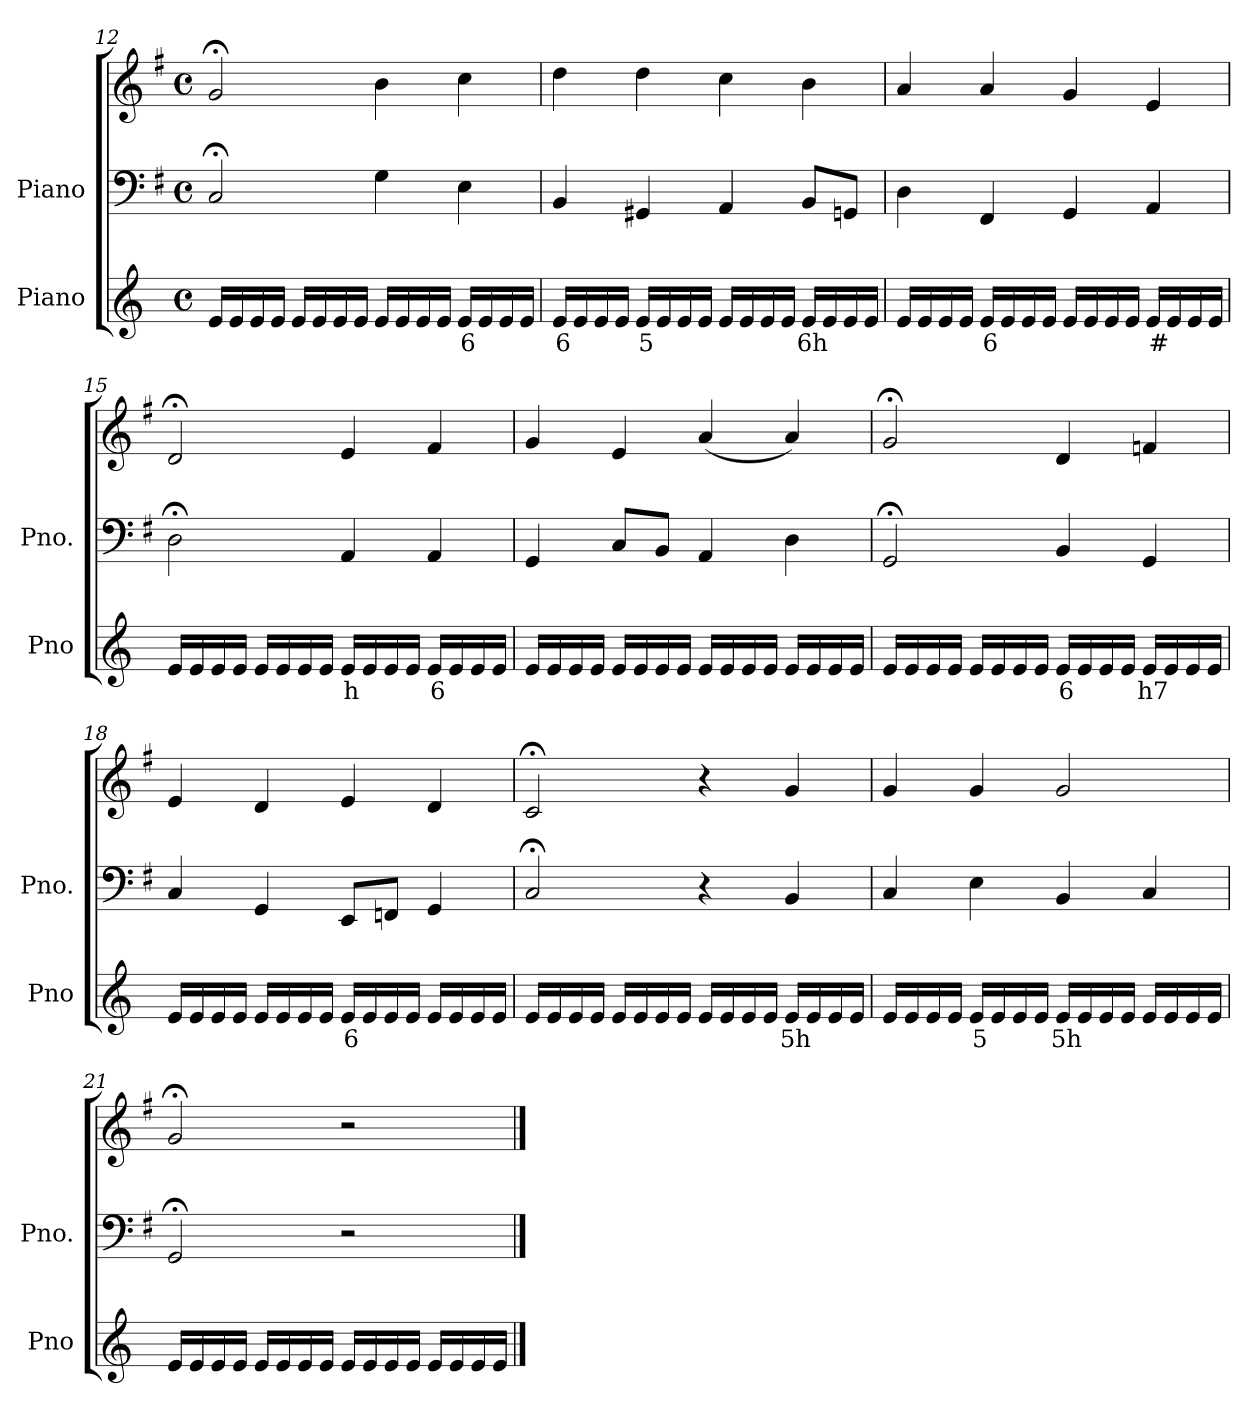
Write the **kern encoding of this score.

**kern	**text	**kern	**kern
*part2	*part2	*part1	*part1
*staff3	*staff3	*staff2	*staff1
*I"Piano	*	*I"Piano	*
*I'Pno	*	*I'Pno.	*
*clefG2	*	*clefF4	*clefG2
*k[]	*	*k[f#]	*k[f#]
*M4/4	*	*M4/4	*M4/4
*met(c)	*	*met(c)	*met(c)
=12	=12	=12	=12
16e/LL	.	2C;</	2g;</
16e/	.	.	.
16e/	.	.	.
16e/JJ	.	.	.
16e/LL	.	.	.
16e/	.	.	.
16e/	.	.	.
16e/JJ	.	.	.
16e/LL	.	4G\	4b\
16e/	.	.	.
16e/	.	.	.
16e/JJ	.	.	.
!	!LO:LY:b	!	!
16e/LL	6	4E\	4cc\
16e/	.	.	.
16e/	.	.	.
16e/JJ	.	.	.
=13	=13	=13	=13
!	!LO:LY:b	!	!
16e/LL	6	4BB/	4dd\
16e/	.	.	.
16e/	.	.	.
16e/JJ	.	.	.
!	!LO:LY:b	!	!
16e/LL	5	4GG#X/	4dd\
16e/	.	.	.
16e/	.	.	.
16e/JJ	.	.	.
16e/LL	.	4AA/	4cc\
16e/	.	.	.
16e/	.	.	.
16e/JJ	.	.	.
!	!LO:LY:b	!	!
16e/LL	6h	8BB/L	4b\
16e/	.	.	.
!	!LO:LY:b	!	!
16e/	_	8GGn/J	.
16e/JJ	.	.	.
=14	=14	=14	=14
16e/LL	.	4D\	4a/
16e/	.	.	.
16e/	.	.	.
16e/JJ	.	.	.
!	!LO:LY:b	!	!
16e/LL	6	4FF#/	4a/
16e/	.	.	.
16e/	.	.	.
16e/JJ	.	.	.
16e/LL	.	4GG/	4g/
16e/	.	.	.
16e/	.	.	.
16e/JJ	.	.	.
!	!LO:LY:b	!	!
16e/LL	#	4AA/	4e/
16e/	.	.	.
16e/	.	.	.
16e/JJ	.	.	.
=15	=15	=15	=15
16e/LL	.	2D;<\	2d;</
16e/	.	.	.
16e/	.	.	.
16e/JJ	.	.	.
16e/LL	.	.	.
16e/	.	.	.
16e/	.	.	.
16e/JJ	.	.	.
!	!LO:LY:b	!	!
16e/LL	h	4AA/	4e/
16e/	.	.	.
16e/	.	.	.
16e/JJ	.	.	.
!	!LO:LY:b	!	!
16e/LL	6	4AA/	4f#/
16e/	.	.	.
16e/	.	.	.
16e/JJ	.	.	.
=16	=16	=16	=16
16e/LL	.	4GG/	4g/
16e/	.	.	.
16e/	.	.	.
16e/JJ	.	.	.
16e/LL	.	8C/L	4e/
16e/	.	.	.
!	!LO:LY:b	!	!
16e/	_	8BB/J	.
16e/JJ	.	.	.
16e/LL	.	4AA/	(<4a/
16e/	.	.	.
16e/	.	.	.
16e/JJ	.	.	.
16e/LL	.	4D\	4a/)
16e/	.	.	.
16e/	.	.	.
16e/JJ	.	.	.
=17	=17	=17	=17
16e/LL	.	2GG;</	2g;</
16e/	.	.	.
16e/	.	.	.
16e/JJ	.	.	.
16e/LL	.	.	.
16e/	.	.	.
16e/	.	.	.
16e/JJ	.	.	.
!	!LO:LY:b	!	!
16e/LL	6	4BB/	4d/
16e/	.	.	.
16e/	.	.	.
16e/JJ	.	.	.
!	!LO:LY:b	!	!
16e/LL	h7	4GG/	4fn/
16e/	.	.	.
16e/	.	.	.
16e/JJ	.	.	.
=18	=18	=18	=18
16e/LL	.	4C/	4e/
16e/	.	.	.
16e/	.	.	.
16e/JJ	.	.	.
16e/LL	.	4GG/	4d/
16e/	.	.	.
16e/	.	.	.
16e/JJ	.	.	.
!	!LO:LY:b	!	!
16e/LL	6	8EE/L	4e/
16e/	.	.	.
!	!LO:LY:b	!	!
16e/	_	8FFn/J	.
16e/JJ	.	.	.
16e/LL	.	4GG/	4d/
16e/	.	.	.
16e/	.	.	.
16e/JJ	.	.	.
=19	=19	=19	=19
16e/LL	.	2C;</	2c;</
16e/	.	.	.
16e/	.	.	.
16e/JJ	.	.	.
16e/LL	.	.	.
16e/	.	.	.
16e/	.	.	.
16e/JJ	.	.	.
16e/LL	.	4r	4r
16e/	.	.	.
16e/	.	.	.
16e/JJ	.	.	.
!	!LO:LY:b	!	!
16e/LL	5h	4BB/	4g/
16e/	.	.	.
16e/	.	.	.
16e/JJ	.	.	.
=20	=20	=20	=20
16e/LL	.	4C/	4g/
16e/	.	.	.
16e/	.	.	.
16e/JJ	.	.	.
!	!LO:LY:b	!	!
16e/LL	5	4E\	4g/
16e/	.	.	.
16e/	.	.	.
16e/JJ	.	.	.
!	!LO:LY:b	!	!
16e/LL	5h	4BB/	2g/
16e/	.	.	.
16e/	.	.	.
16e/JJ	.	.	.
16e/LL	.	4C/	.
16e/	.	.	.
16e/	.	.	.
16e/JJ	.	.	.
=21	=21	=21	=21
16e/LL	.	2GG;</	2g;</
16e/	.	.	.
16e/	.	.	.
16e/JJ	.	.	.
16e/LL	.	.	.
16e/	.	.	.
16e/	.	.	.
16e/JJ	.	.	.
16e/LL	.	2r	2r
16e/	.	.	.
16e/	.	.	.
16e/JJ	.	.	.
16e/LL	.	.	.
16e/	.	.	.
16e/	.	.	.
16e/JJ	.	.	.
==	==	==	==
*-	*-	*-	*-
